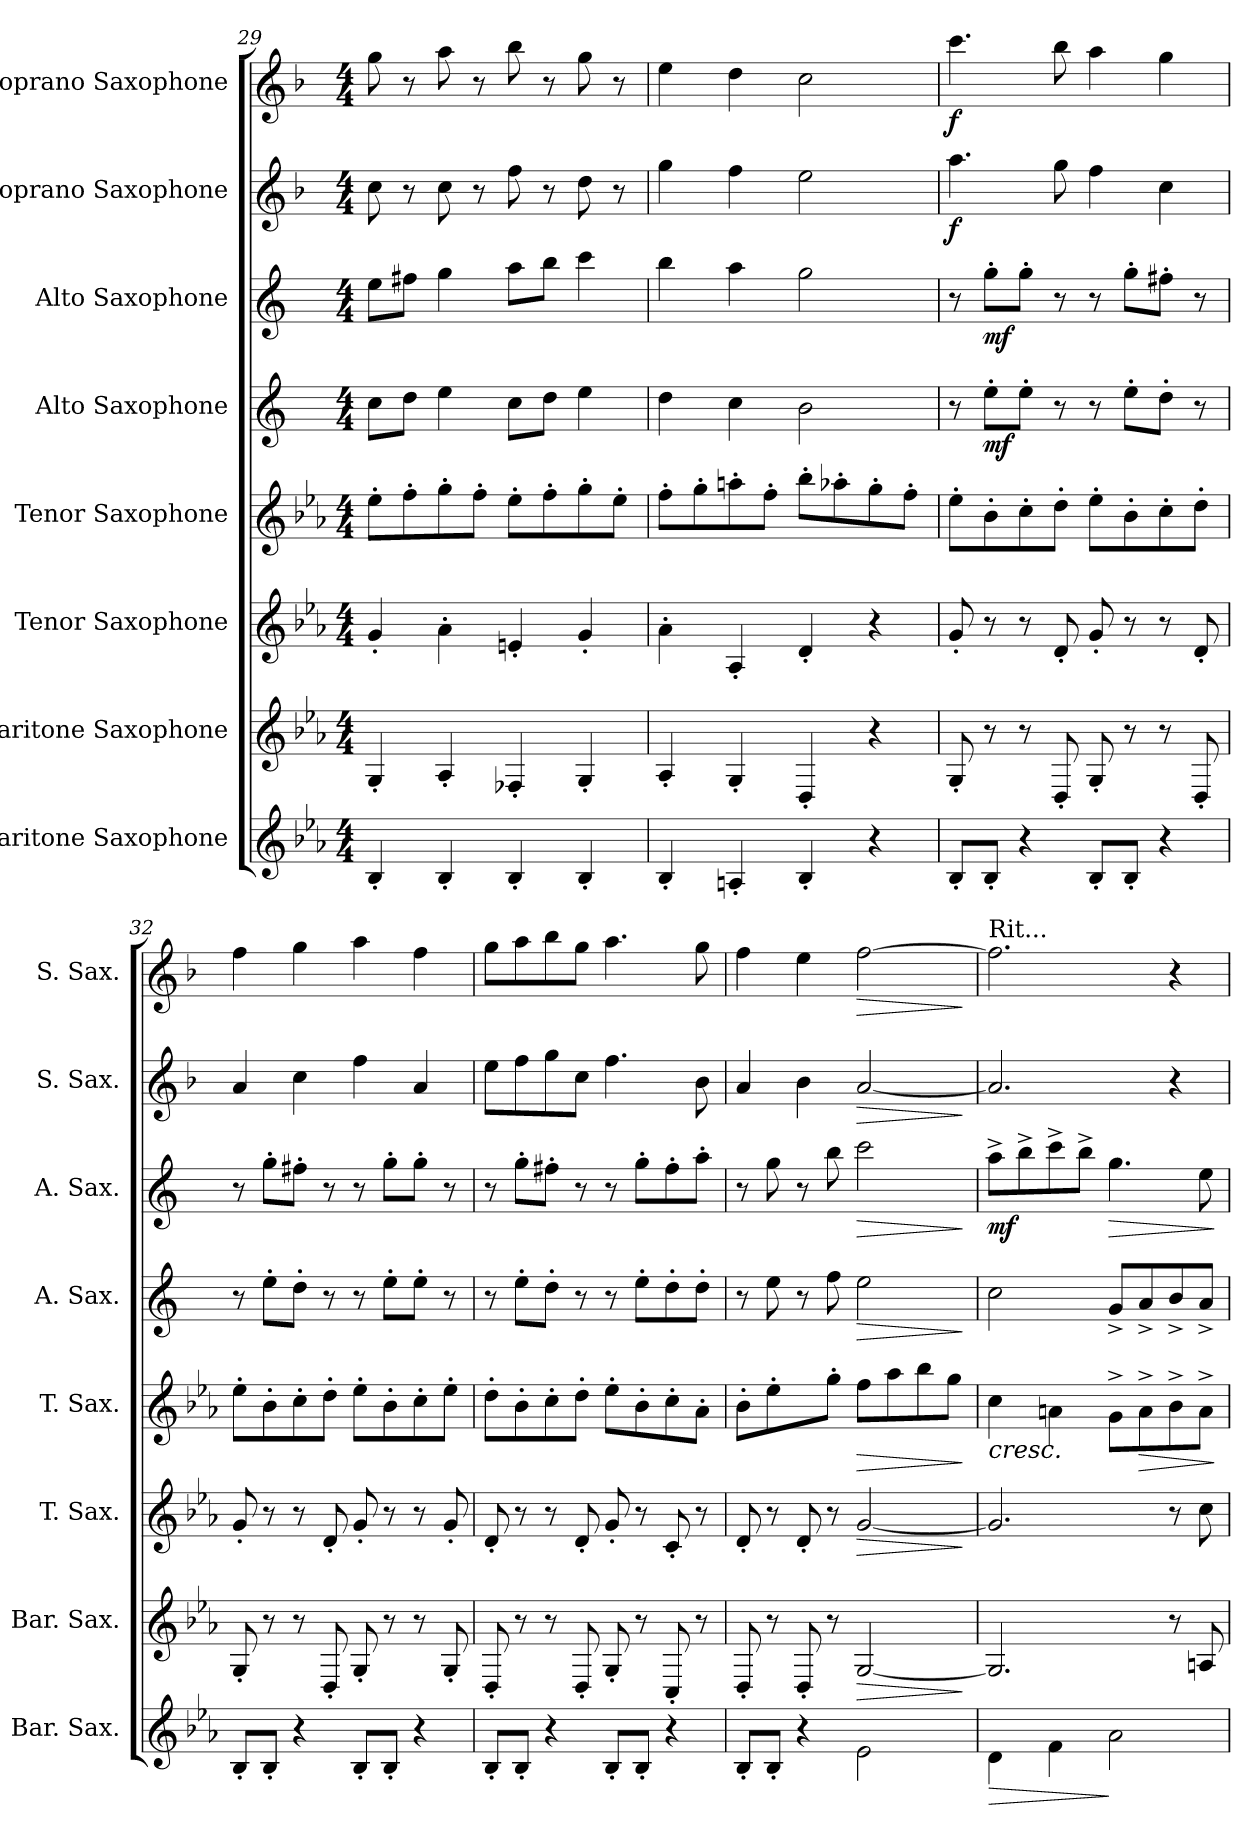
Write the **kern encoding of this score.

**kern	**dynam	**kern	**dynam	**kern	**dynam	**kern	**dynam	**kern	**dynam	**kern	**dynam	**kern	**dynam	**kern	**dynam
*part8	*part8	*part7	*part7	*part6	*part6	*part5	*part5	*part4	*part4	*part3	*part3	*part2	*part2	*part1	*part1
*staff8	*staff8	*staff7	*staff7	*staff6	*staff6	*staff5	*staff5	*staff4	*staff4	*staff3	*staff3	*staff2	*staff2	*staff1	*staff1
*I"Baritone Saxophone	*	*I"Baritone Saxophone	*	*I"Tenor Saxophone	*	*I"Tenor Saxophone	*	*I"Alto Saxophone	*	*I"Alto Saxophone	*	*I"Soprano Saxophone	*	*I"Soprano Saxophone	*
*I'Bar. Sax.	*	*I'Bar. Sax.	*	*I'T. Sax.	*	*I'T. Sax.	*	*I'A. Sax.	*	*I'A. Sax.	*	*I'S. Sax.	*	*I'S. Sax.	*
*clefG2	*	*clefG2	*	*clefG2	*	*clefG2	*	*clefG2	*	*clefG2	*	*clefG2	*	*clefG2	*
*ITrd12c21	*	*ITrd12c21	*	*ITrd8c14	*	*ITrd8c14	*	*ITrd5c9	*	*ITrd5c9	*	*ITrd1c2	*	*ITrd1c2	*
*k[b-e-a-]	*	*k[b-e-a-]	*	*k[b-e-a-]	*	*k[b-e-a-]	*	*k[b-e-a-]	*	*k[b-e-a-]	*	*k[b-e-a-]	*	*k[b-e-a-]	*
*M4/4	*	*M4/4	*	*M4/4	*	*M4/4	*	*M4/4	*	*M4/4	*	*M4/4	*	*M4/4	*
=29	=29	=29	=29	=29	=29	=29	=29	=29	=29	=29	=29	=29	=29	=29	=29
4BB-'/	.	4GG'/	.	4G'/	.	8e-'\L	.	8e-\L	.	8g\L	.	8b-\	.	8ff\	.
.	.	.	.	.	.	8f'\	.	8f\J	.	8an\J	.	8r	.	8r	.
4BB-'/	.	4AA-'/	.	4A-'\	.	8g'\	.	4g\	.	4b-\	.	8b-\	.	8gg\	.
.	.	.	.	.	.	8f'\J	.	.	.	.	.	8r	.	8r	.
4BB-'/	.	4FF-X'/	.	4En'/	.	8e-'\L	.	8e-\L	.	8cc\L	.	8ee-\	.	8aa-\	.
.	.	.	.	.	.	8f'\	.	8f\J	.	8dd\J	.	8r	.	8r	.
4BB-'/	.	4GG'/	.	4G'/	.	8g'\	.	4g\	.	4ee-\	.	8cc\	.	8ff\	.
.	.	.	.	.	.	8e-'\J	.	.	.	.	.	8r	.	8r	.
!!LO:PB:g=z
=30	=30	=30	=30	=30	=30	=30	=30	=30	=30	=30	=30	=30	=30	=30	=30
4BB-'/	.	4AA-'/	.	4A-'\	.	8f'\L	.	4f\	.	4dd\	.	4ff\	.	4dd\	.
.	.	.	.	.	.	8g'\	.	.	.	.	.	.	.	.	.
4AAn'/	.	4GG'/	.	4AA-'/	.	8an'\	.	4e-\	.	4cc\	.	4ee-\	.	4cc\	.
.	.	.	.	.	.	8f'\J	.	.	.	.	.	.	.	.	.
4BB-'/	.	4DD'/	.	4D'/	.	8b-'\L	.	2d\	.	2b-\	.	2dd\	.	2b-\	.
.	.	.	.	.	.	8a-X'\	.	.	.	.	.	.	.	.	.
4r	.	4r	.	4r	.	8g'\	.	.	.	.	.	.	.	.	.
.	.	.	.	.	.	8f'\J	.	.	.	.	.	.	.	.	.
=31	=31	=31	=31	=31	=31	=31	=31	=31	=31	=31	=31	=31	=31	=31	=31
!	!	!	!	!	!	!	!	!	!	!	!	!	!LO:DY:b	!	!LO:DY:b
8BB-'/L	.	8GG'/	.	8G'/	.	8e-'\L	.	8r	.	8r	.	4.gg\	f	4.bb-\	f
!	!	!	!	!	!	!	!	!	!LO:DY:b	!	!LO:DY:b	!	!	!	!
8BB-'/J	.	8r	.	8r	.	8B-'\	.	8g'\L	mf	8b-'\L	mf	.	.	.	.
4r	.	8r	.	8r	.	8c'\	.	8g'\J	.	8b-'\J	.	.	.	.	.
.	.	8DD'/	.	8D'/	.	8d'\J	.	8r	.	8r	.	8ff\	.	8aa-\	.
8BB-'/L	.	8GG'/	.	8G'/	.	8e-'\L	.	8r	.	8r	.	4ee-\	.	4gg\	.
8BB-'/J	.	8r	.	8r	.	8B-'\	.	8g'\L	.	8b-'\L	.	.	.	.	.
4r	.	8r	.	8r	.	8c'\	.	8f'\J	.	8an'\J	.	4b-\	.	4ff\	.
.	.	8DD'/	.	8D'/	.	8d'\J	.	8r	.	8r	.	.	.	.	.
=32	=32	=32	=32	=32	=32	=32	=32	=32	=32	=32	=32	=32	=32	=32	=32
8BB-'/L	.	8GG'/	.	8G'/	.	8e-'\L	.	8r	.	8r	.	4g/	.	4ee-\	.
8BB-'/J	.	8r	.	8r	.	8B-'\	.	8g'\L	.	8b-'\L	.	.	.	.	.
4r	.	8r	.	8r	.	8c'\	.	8f'\J	.	8an'\J	.	4b-\	.	4ff\	.
.	.	8DD'/	.	8D'/	.	8d'\J	.	8r	.	8r	.	.	.	.	.
8BB-'/L	.	8GG'/	.	8G'/	.	8e-'\L	.	8r	.	8r	.	4ee-\	.	4gg\	.
8BB-'/J	.	8r	.	8r	.	8B-'\	.	8g'\L	.	8b-'\L	.	.	.	.	.
4r	.	8r	.	8r	.	8c'\	.	8g'\J	.	8b-'\J	.	4g/	.	4ee-\	.
.	.	8GG'/	.	8G'/	.	8e-'\J	.	8r	.	8r	.	.	.	.	.
!!LO:PB:g=z
=33	=33	=33	=33	=33	=33	=33	=33	=33	=33	=33	=33	=33	=33	=33	=33
8BB-'/L	.	8DD'/	.	8D'/	.	8d'\L	.	8r	.	8r	.	8dd\L	.	8ff\L	.
8BB-'/J	.	8r	.	8r	.	8B-'\	.	8g'\L	.	8b-'\L	.	8ee-\	.	8gg\	.
4r	.	8r	.	8r	.	8c'\	.	8f'\J	.	8an'\J	.	8ff\	.	8aa-\	.
.	.	8DD'/	.	8D'/	.	8d'\J	.	8r	.	8r	.	8b-\J	.	8ff\J	.
8BB-'/L	.	8GG'/	.	8G'/	.	8e-'\L	.	8r	.	8r	.	4.ee-\	.	4.gg\	.
8BB-'/J	.	8r	.	8r	.	8B-'\	.	8g'\L	.	8b-'\L	.	.	.	.	.
4r	.	8CC'/	.	8C'/	.	8c'\	.	8f'\	.	8a'\	.	.	.	.	.
.	.	8r	.	8r	.	8A-'\J	.	8f'\J	.	8cc'\J	.	8a-\	.	8ff\	.
=34	=34	=34	=34	=34	=34	=34	=34	=34	=34	=34	=34	=34	=34	=34	=34
8BB-'/L	.	8DD'/	.	8D'/	.	8B-'\L	.	8r	.	8r	.	4g/	.	4ee-\	.
8BB-'/J	.	8r	.	8r	.	8e-'\	.	8g\	.	8b-\	.	.	.	.	.
4r	.	8DD'/	.	8D'/	.	8d'\yy	.	8r	.	8r	.	4a-\	.	4dd\	.
.	.	8r	.	8r	.	8g'\J	.	8a-\	.	8dd\	.	.	.	.	.
!	!	!	!LO:HP:b	!	!LO:HP:b	!	!LO:HP:b	!	!LO:HP:b	!	!LO:HP:b	!	!LO:HP:b	!	!
!	!	!	!	!	!	!	!	!	!	!	!	!	!LO:HP:n=1:b	!	!LO:HP:b
!	!	!	!	!	!	!	!	!	!	!	!	!	!	!	!LO:HP:n=1:b
2E-\	.	[2GG/	>	[2G/	>	8f\L	>	2g\	>	2ee-\	>	[2g/	> >	[2ee-\	> >
.	.	.	.	.	.	8a-\	.	.	.	.	.	.	.	.	.
.	.	.	.	.	.	8b-\	.	.	.	.	.	.	.	.	.
.	.	.	.	.	.	8g\J	.	.	.	.	.	.	.	.	.
.	.	.	]	.	]	.	]	.	]	.	]	.	]	.	]
=35	=35	=35	=35	=35	=35	=35	=35	=35	=35	=35	=35	=35	=35	=35	=35
!	!	!	!	!	!	!	!	!	!	!	!	!	!	!LO:TX:a:t=Rit...	!
!	!LO:HP:b	!	!	!	!	!	!LO:HP:b	!	!	!	!LO:DY:b	!	!	!	!
4D\	>	2.GG/]	.	2.G/]	.	4c\	<	2e-\	.	8cc^\L	mf	2.g/]	.	2.ee-\]	.
.	.	.	.	.	.	.	.	.	.	8dd^\	.	.	.	.	.
4F\	.	.	.	.	.	4An\	.	.	.	8ee-^\	.	.	.	.	.
.	.	.	.	.	.	.	.	.	.	8dd^\J	.	.	.	.	.
!	!	!	!	!	!	!	!	!	!	!	!LO:HP:b	!	!	!	!
2A-\	]	.	.	.	.	8G^\L	.	8B-^/L	.	4.b-\	>	.	.	.	.
!	!	!	!	!	!	!	!LO:HP:b	!	!	!	!	!	!	!	!
.	.	.	.	.	.	8A^\	>	8c^/	.	.	.	.	.	.	.
.	.	8r	.	8r	.	8B-^\	.	8d^/	.	.	.	4r	]	4r	]
.	.	8AAn/	.	8c\	.	8A^\J	.	8c^/J	.	8g\	.	.	.	.	.
.	.	.	.	.	.	.	[ ]	.	.	.	]	.	.	.	.
=	=	=	=	=	=	=	=	=	=	=	=	=	=	=	=
*-	*-	*-	*-	*-	*-	*-	*-	*-	*-	*-	*-	*-	*-	*-	*-
